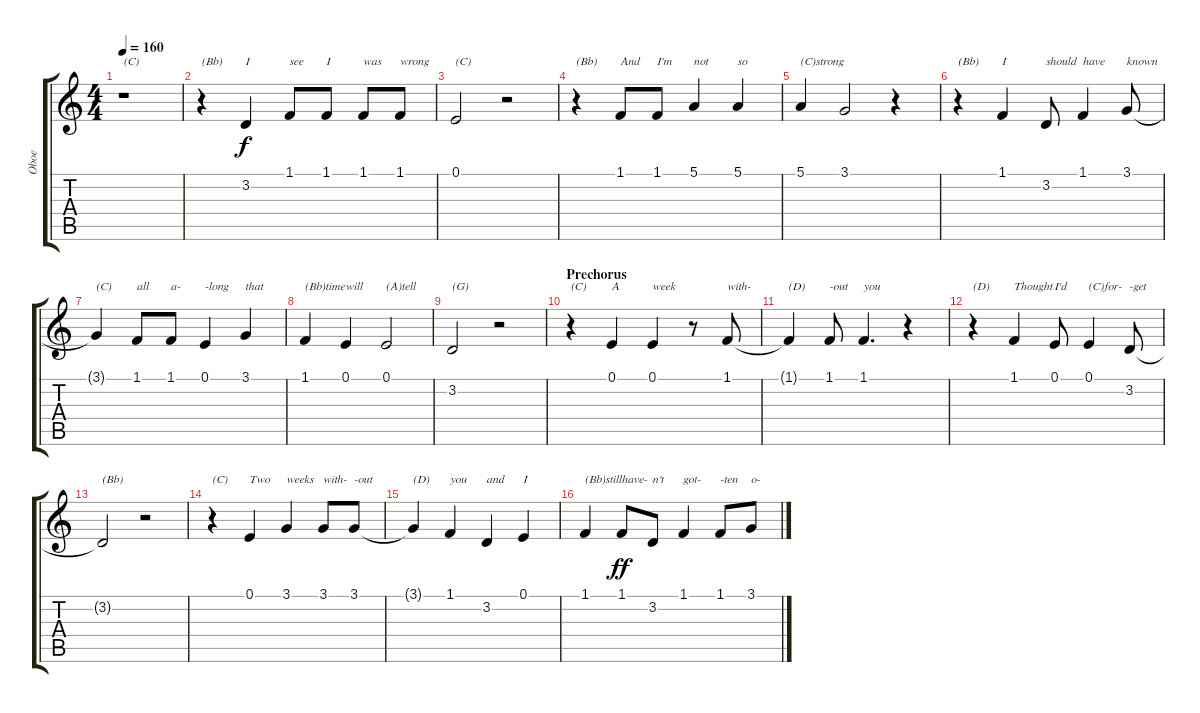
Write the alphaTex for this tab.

\track ("Oboe" "Oboe") {instrument bassoon}
\staff {score tabs}
\tuning (E4 B3 G3 D3 A2 E2) {hide}
\ts (4 4)
\tempo 160
\clef g2
\ks c
r.1{txt "(C)" dy f} |
r.4{txt "(Bb)"} 3.2.4{txt "I"} 1.1.8{txt "see"} 1.1.8{txt "I"} 1.1.8{txt "was"} 1.1.8{txt "wrong"} |
0.1.2{txt "(C)"} r.2 |
r.4{txt "(Bb)"} 1.1.8{txt "And"} 1.1.8{txt "I'm"} 5.1.4{txt "not"} 5.1.4{txt "so"} |
5.1.4{txt "(C)strong"} 3.1.2 r.4 |
r.4{txt "(Bb)"} 1.1.4{txt "I"} 3.2.8{txt "should"} 1.1.4{txt "have"} 3.1.8{txt "known"} |
3.1{t}.4{txt "(C)"} 1.1.8{txt "all"} 1.1.8{txt "a-"} 0.1.4{txt "-long"} 3.1.4{txt "that"} |
1.1.4{txt "(Bb)time"} 0.1.4{txt "will"} 0.1.2{txt "(A)tell"} |
3.2.2{txt "(G)"} r.2 |
\section ("" "Prechorus")
r.4{txt "(C)"} 0.1.4{txt "A"} 0.1.4{txt "week"} r.8 1.1.8{txt "with-"} |
1.1{t}.4{txt "(D)"} 1.1.8{txt "-out"} 1.1.4{d txt "you"} r.4 |
r.4{txt "(D)"} 1.1.4{txt "Thought"} 0.1.8{txt "I'd"} 0.1.4{txt "(C)for-"} 3.2.8{txt "-get"} |
3.2{t}.2{txt "(Bb)"} r.2 |
r.4{txt "(C)"} 0.1.4{txt "Two"} 3.1.4{txt "weeks"} 3.1.8{txt "with-"} 3.1.8{txt "-out"} |
3.1{t}.4{txt "(D)"} 1.1.4{txt "you"} 3.2.4{txt "and"} 0.1.4{txt "I"} |
1.1.4{txt "(Bb)still"} 1.1.8{txt "have-" dy ff} 3.2.8{txt "n't"} 1.1.4{txt "got-"} 1.1.8{txt "-ten"} 3.1.8{txt "o-"}
